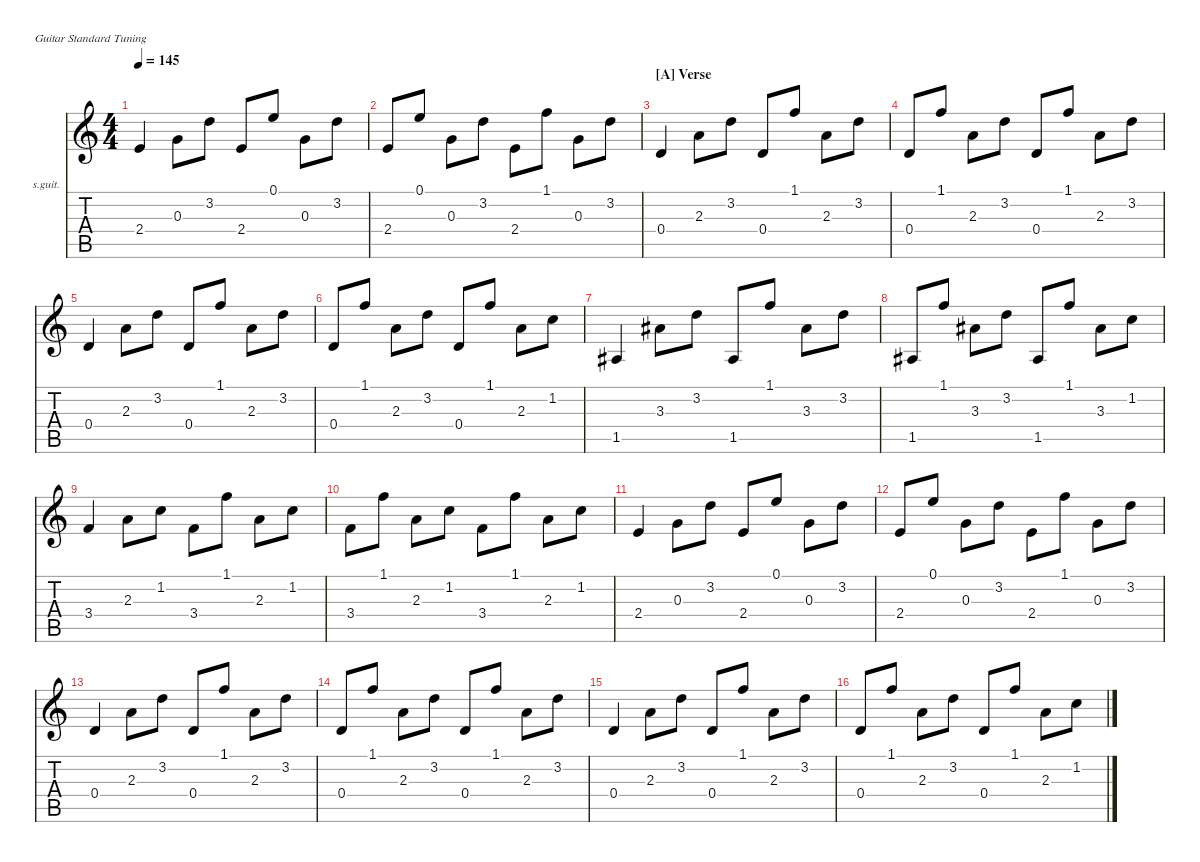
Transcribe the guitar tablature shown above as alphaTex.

\defaultSystemsLayout 4
\hideDynamics
\bracketExtendMode nobrackets
\firstSystemTrackNameOrientation horizontal
\otherSystemsTrackNameOrientation horizontal
\track ("Steel Guitar" "s.guit.") {instrument acousticguitarsteel}
\staff {score tabs}
\tuning (E4 B3 G3 D3 A2 E2)
\ts (4 4)
\tempo 145
\clef g2
\ks c
2.4.4{dy mf beam Up} 0.3.8{beam Down} 3.2.8{beam Down} 2.4.8{beam Up} 0.1.8{beam Up} 0.3.8{beam Down} 3.2.8{beam Down} |
2.4.8{beam Up} 0.1.8{beam Up} 0.3.8{beam Down} 3.2.8{beam Down} 2.4.8{beam Down} 1.1.8{beam Down} 0.3.8{beam Down} 3.2.8{beam Down} |
\section ("A" "Verse")
0.4.4{beam Up} 2.3.8{beam Down} 3.2.8{beam Down} 0.4.8{beam Up} 1.1.8{beam Up} 2.3.8{beam Down} 3.2.8{beam Down} |
0.4.8{beam Up} 1.1.8{beam Up} 2.3.8{beam Down} 3.2.8{beam Down} 0.4.8{beam Up} 1.1.8{beam Up} 2.3.8{beam Down} 3.2.8{beam Down} |
0.4.4{beam Up} 2.3.8{beam Down} 3.2.8{beam Down} 0.4.8{beam Up} 1.1.8{beam Up} 2.3.8{beam Down} 3.2.8{beam Down} |
0.4.8{beam Up} 1.1.8{beam Up} 2.3.8{beam Down} 3.2.8{beam Down} 0.4.8{beam Up} 1.1.8{beam Up} 2.3.8{beam Down} 1.2.8{beam Down} |
1.5{acc #}.4{beam Up} 3.3{acc #}.8{beam Down} 3.2.8{beam Down} 1.5{acc #}.8{beam Up} 1.1.8{beam Up} 3.3{acc #}.8{beam Down} 3.2.8{beam Down} |
1.5{acc #}.8{beam Up} 1.1.8{beam Up} 3.3{acc #}.8{beam Down} 3.2.8{beam Down} 1.5{acc #}.8{beam Up} 1.1.8{beam Up} 3.3{acc #}.8{beam Down} 1.2.8{beam Down} |
3.4.4{beam Up} 2.3.8{beam Down} 1.2.8{beam Down} 3.4.8{beam Down} 1.1.8{beam Down} 2.3.8{beam Down} 1.2.8{beam Down} |
3.4.8{beam Down} 1.1.8{beam Down} 2.3.8{beam Down} 1.2.8{beam Down} 3.4.8{beam Down} 1.1.8{beam Down} 2.3.8{beam Down} 1.2.8{beam Down} |
2.4.4{beam Up} 0.3.8{beam Down} 3.2.8{beam Down} 2.4.8{beam Up} 0.1.8{beam Up} 0.3.8{beam Down} 3.2.8{beam Down} |
2.4.8{beam Up} 0.1.8{beam Up} 0.3.8{beam Down} 3.2.8{beam Down} 2.4.8{beam Down} 1.1.8{beam Down} 0.3.8{beam Down} 3.2.8{beam Down} |
0.4.4{beam Up} 2.3.8{beam Down} 3.2.8{beam Down} 0.4.8{beam Up} 1.1.8{beam Up} 2.3.8{beam Down} 3.2.8{beam Down} |
0.4.8{beam Up} 1.1.8{beam Up} 2.3.8{beam Down} 3.2.8{beam Down} 0.4.8{beam Up} 1.1.8{beam Up} 2.3.8{beam Down} 3.2.8{beam Down} |
0.4.4{beam Up} 2.3.8{beam Down} 3.2.8{beam Down} 0.4.8{beam Up} 1.1.8{beam Up} 2.3.8{beam Down} 3.2.8{beam Down} |
0.4.8{beam Up} 1.1.8{beam Up} 2.3.8{beam Down} 3.2.8{beam Down} 0.4.8{beam Up} 1.1.8{beam Up} 2.3.8{beam Down} 1.2.8{beam Down}
